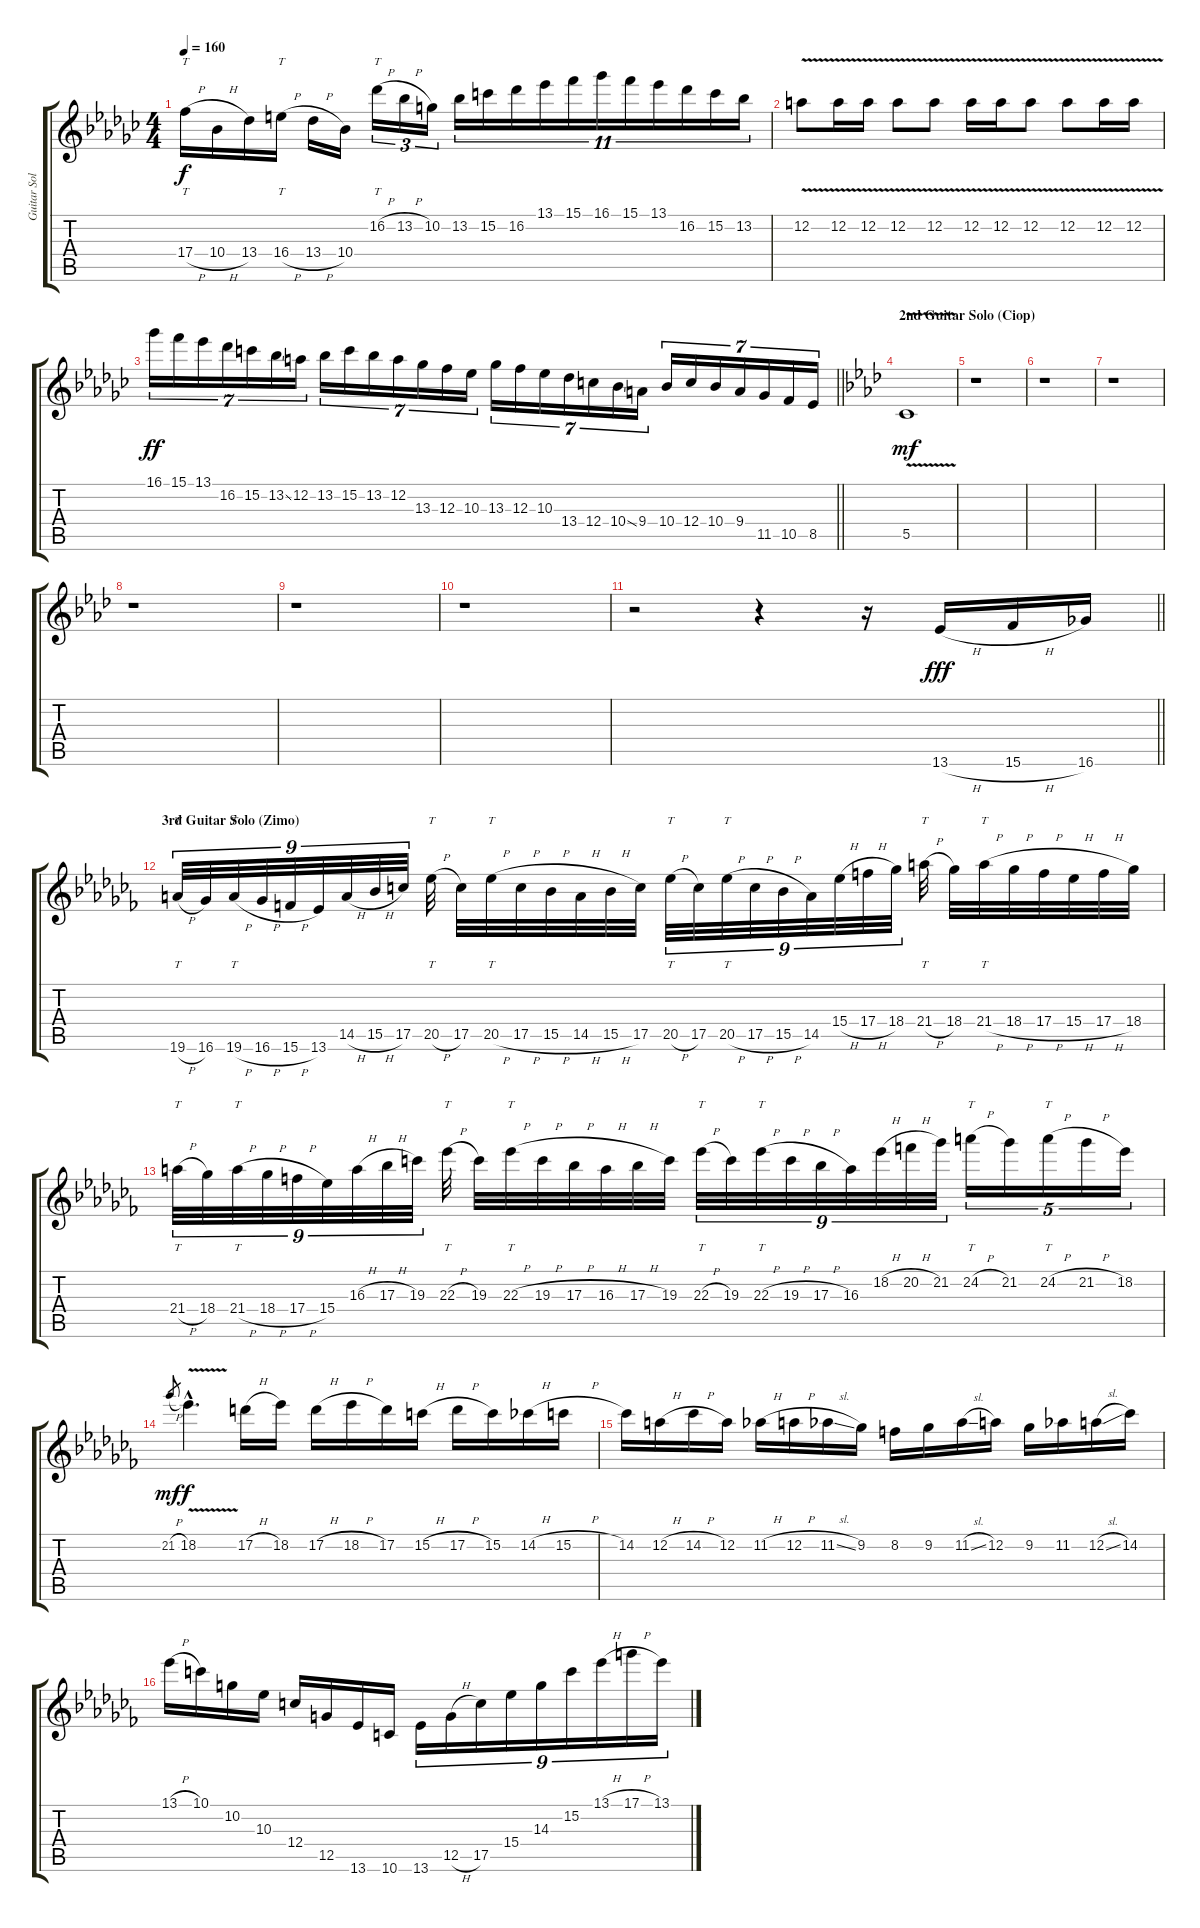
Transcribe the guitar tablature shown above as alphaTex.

\track ("Guitar Solos (Zimo)" "Guitar Sol") {instrument overdrivenguitar}
\staff {score tabs}
\tuning (D4 A3 F3 C3 G2 D2) {hide}
\ts (4 4)
\tempo 160
\clef g2
\ks ebminor
17.4{h}.16{tt dy f} 10.4{h}.16 13.4.16 16.4{h}.16{tt} 13.4{h}.16 10.4.16 16.2{h}.16{tt tu (3 2)} 13.2{h}.16{tu (3 2)} 10.2.16{tu (3 2)} 13.2.16{tu (11 8)} 15.2.16{tu (11 8)} 16.2.16{tu (11 8)} 13.1.16{tu (11 8)} 15.1.16{tu (11 8)} 16.1.16{tu (11 8)} 15.1.16{tu (11 8)} 13.1.16{tu (11 8)} 16.2.16{tu (11 8)} 15.2.16{tu (11 8)} 13.2.16{tu (11 8)} |
12.2{v}.8 12.2{v}.16 12.2{v}.16 12.2{v}.8 12.2{v}.8 12.2{v}.16 12.2{v}.16 12.2{v}.8 12.2{v}.8 12.2{v}.16 12.2{v}.16 |
\barLineRight lightlight
16.1.16{tu (7 4) dy ff} 15.1.16{tu (7 4)} 13.1.16{tu (7 4)} 16.2.16{tu (7 4)} 15.2.16{tu (7 4)} 13.2{ss}.16{tu (7 4)} 12.2.16{tu (7 4)} 13.2.16{tu (7 4)} 15.2.16{tu (7 4)} 13.2.16{tu (7 4)} 12.2.16{tu (7 4)} 13.3.16{tu (7 4)} 12.3.16{tu (7 4)} 10.3.16{tu (7 4)} 13.3.16{tu (7 4)} 12.3.16{tu (7 4)} 10.3.16{tu (7 4)} 13.4.16{tu (7 4)} 12.4.16{tu (7 4)} 10.4{ss}.16{tu (7 4)} 9.4.16{tu (7 4)} 10.4.16{tu (7 4)} 12.4.16{tu (7 4)} 10.4.16{tu (7 4)} 9.4.16{tu (7 4)} 11.5.16{tu (7 4)} 10.5.16{tu (7 4)} 8.5.16{tu (7 4)} |
\section ("" "2nd Guitar Solo (Ciop)")
\ks fminor
5.5{v}.1{dy mf} |
r.1 |
r.1 |
r.1 |
r.1 |
r.1 |
r.1 |
\barLineRight lightlight
r.2 r.4 r.16 13.6{h}.16{dy fff} 15.6{h}.16 16.6.16 |
\section ("" "3rd Guitar Solo (Zimo)")
\ks abminor
19.6{h}.32{tt tu (9 8)} 16.6.32{tu (9 8)} 19.6{h}.32{tt tu (9 8)} 16.6{h}.32{tu (9 8)} 15.6{h}.32{tu (9 8)} 13.6.32{tu (9 8)} 14.5{h}.32{tu (9 8)} 15.5{h}.32{tu (9 8)} 17.5.32{tu (9 8)} 20.5{h}.32{tt} 17.5.32 20.5{h}.32{tt} 17.5{h}.32 15.5{h}.32 14.5{h}.32 15.5{h}.32 17.5.32 20.5{h}.32{tt tu (9 8)} 17.5.32{tu (9 8)} 20.5{h}.32{tt tu (9 8)} 17.5{h}.32{tu (9 8)} 15.5{h}.32{tu (9 8)} 14.5.32{tu (9 8)} 15.4{h}.32{tu (9 8)} 17.4{h}.32{tu (9 8)} 18.4.32{tu (9 8)} 21.4{h}.32{tt} 18.4.32 21.4{h}.32{tt} 18.4{h}.32 17.4{h}.32 15.4{h}.32 17.4{h}.32 18.4.32 |
21.4{h}.32{tt tu (9 8)} 18.4.32{tu (9 8)} 21.4{h}.32{tt tu (9 8)} 18.4{h}.32{tu (9 8)} 17.4{h}.32{tu (9 8)} 15.4.32{tu (9 8)} 16.3{h}.32{tu (9 8)} 17.3{h}.32{tu (9 8)} 19.3.32{tu (9 8)} 22.3{h}.32{tt} 19.3.32 22.3{h}.32{tt} 19.3{h}.32 17.3{h}.32 16.3{h}.32 17.3{h}.32 19.3.32 22.3{h}.32{tt tu (9 8)} 19.3.32{tu (9 8)} 22.3{h}.32{tt tu (9 8)} 19.3{h}.32{tu (9 8)} 17.3{h}.32{tu (9 8)} 16.3.32{tu (9 8)} 18.2{h}.32{tu (9 8)} 20.2{h}.32{tu (9 8)} 21.2.32{tu (9 8)} 24.2{h}.16{tt tu (5 4)} 21.2.16{tu (5 4)} 24.2{h}.16{tt tu (5 4)} 21.2{h}.16{tu (5 4)} 18.2.16{tu (5 4)} |
21.2{h}.8{gr dy mf} 18.2{v hac}.4{d dy f} 17.2{h}.16 18.2.16 17.2{h}.16 18.2{h}.16 17.2.16 15.2{h}.16 17.2{h}.16 15.2.16 14.2{h}.16 15.2{h}.16 |
14.2.16 12.2{h}.16 14.2{h}.16 12.2.16 11.2{h}.16 12.2{h}.16 11.2{sl}.16 9.2.16 8.2.16 9.2.16 11.2{sl}.16 12.2.16 9.2.16 11.2.16 12.2{sl}.16 14.2.16 |
13.1{h}.16 10.1.16 10.2.16 10.3.16 12.4.16 12.5.16 13.6.16 10.6.16 13.6.16{tu (9 8)} 12.5{h}.16{tu (9 8)} 17.5.16{tu (9 8)} 15.4.16{tu (9 8)} 14.3.16{tu (9 8)} 15.2.16{tu (9 8)} 13.1{h}.16{tu (9 8)} 17.1{h}.16{tu (9 8)} 13.1.16{tu (9 8)}
